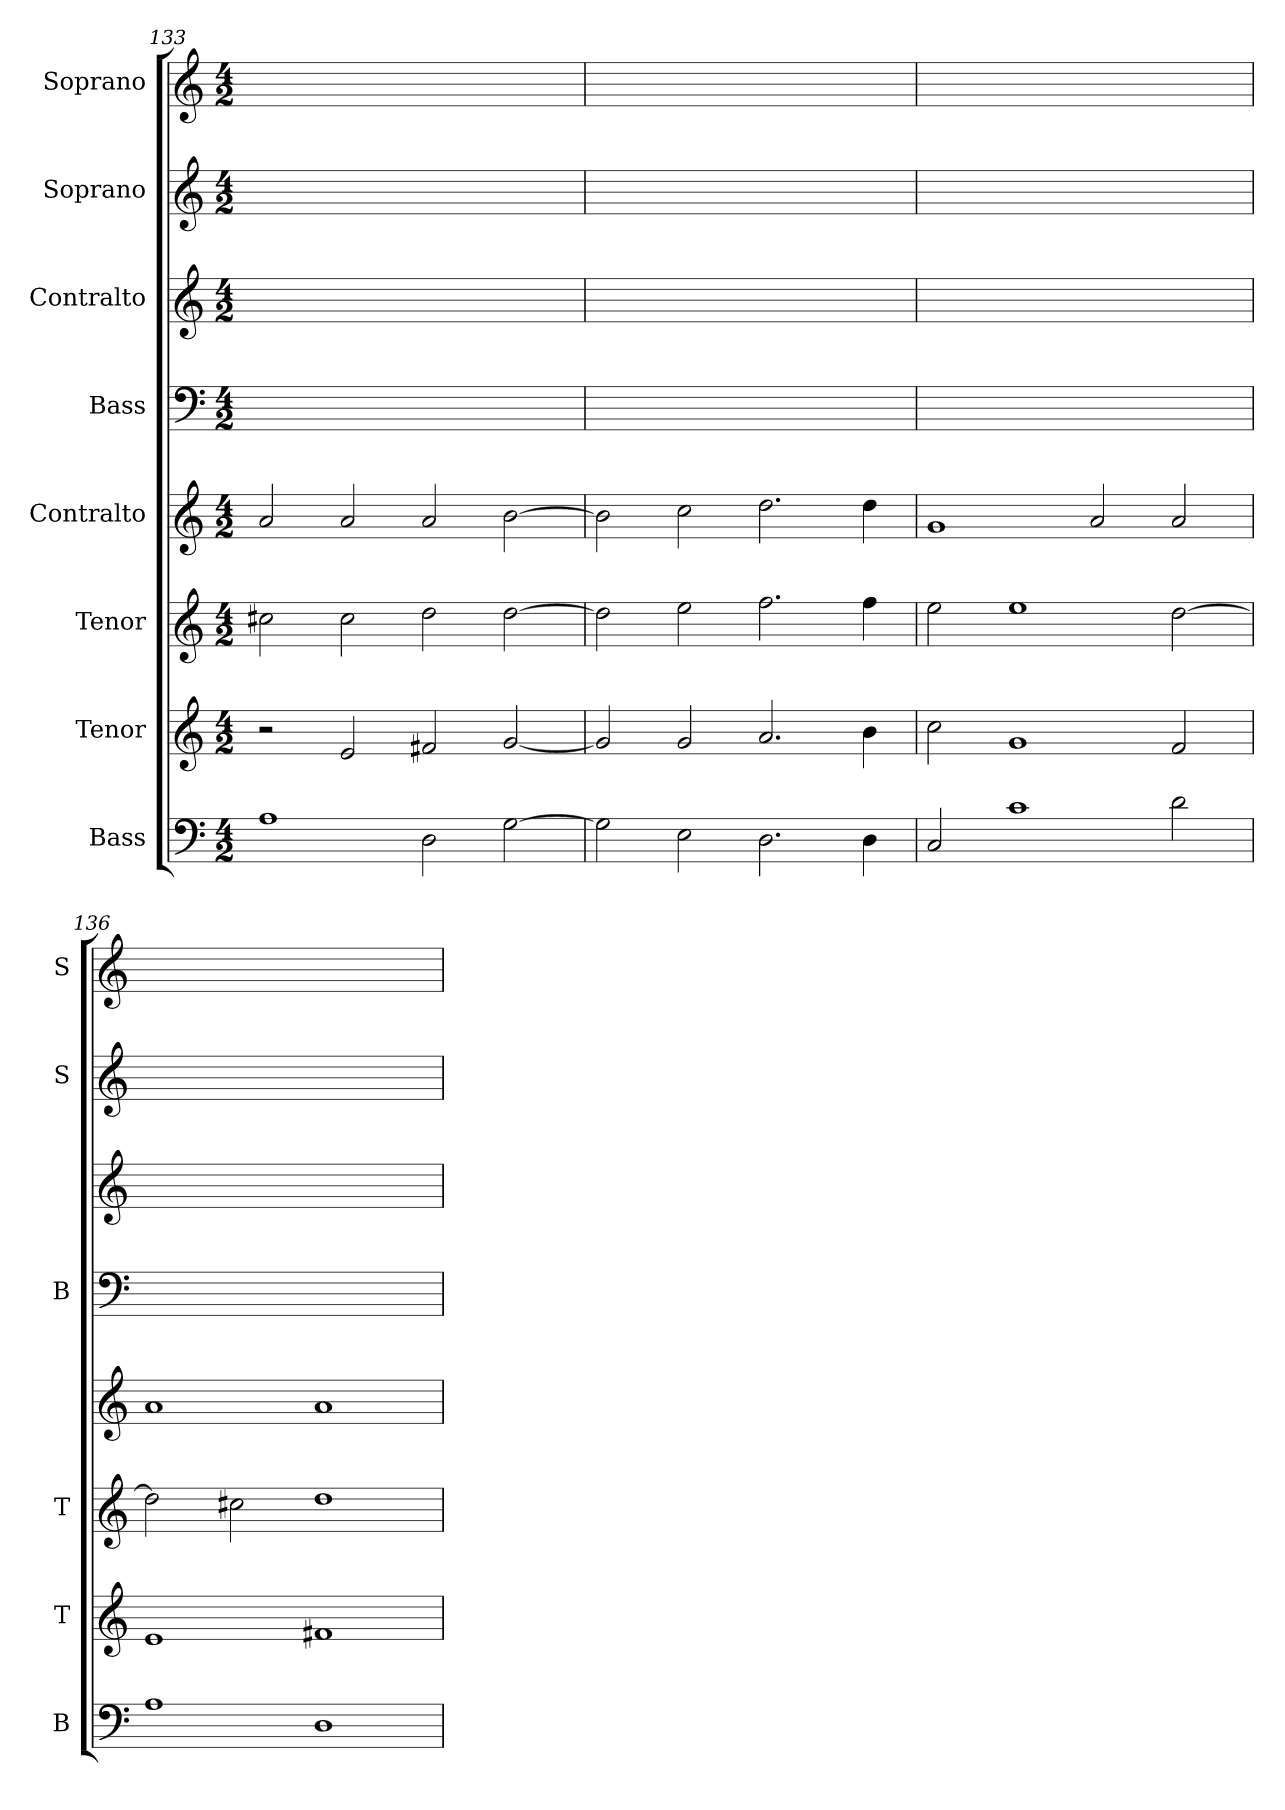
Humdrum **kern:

**kern	**kern	**kern	**kern	**kern	**kern	**kern	**kern
*part8	*part7	*part6	*part5	*part4	*part3	*part2	*part1
*staff8	*staff7	*staff6	*staff5	*staff4	*staff3	*staff2	*staff1
*I"Bass	*I"Tenor	*I"Tenor	*I"Contralto	*I"Bass	*I"Contralto	*I"Soprano	*I"Soprano
*I'B	*I'T	*I'T	*	*I'B	*	*I'S	*I'S
*clefF4	*clefG2	*clefG2	*clefG2	*clefF4	*clefG2	*clefG2	*clefG2
*k[]	*k[]	*k[]	*k[]	*k[]	*k[]	*k[]	*k[]
*G:mix	*G:mix	*G:mix	*G:mix	*G:mix	*G:mix	*G:mix	*G:mix
*M4/2	*M4/2	*M4/2	*M4/2	*M4/2	*M4/2	*M4/2	*M4/2
=133	=133	=133	=133	=133	=133	=133	=133
1A	2r	2cc#X	2a	0ryy	0ryy	0ryy	0ryy
.	2e	2cc#	2a	.	.	.	.
2D	2f#X	2dd	2a	.	.	.	.
[2G	[2g	[2dd	[2b	.	.	.	.
=134	=134	=134	=134	=134	=134	=134	=134
2G]	2g]	2dd]	2b]	0ryy	0ryy	0ryy	0ryy
2E	2g	2ee	2cc	.	.	.	.
2.D	2.a	2.ff	2.dd	.	.	.	.
4D	4b	4ff	4dd	.	.	.	.
=135	=135	=135	=135	=135	=135	=135	=135
2C	2cc	2ee	1g	0ryy	0ryy	0ryy	0ryy
1c	1g	1ee	.	.	.	.	.
.	.	.	2a	.	.	.	.
2d	2f	[2dd	2a	.	.	.	.
=136	=136	=136	=136	=136	=136	=136	=136
1A	1e	2dd]	1a	0ryy	0ryy	0ryy	0ryy
.	.	2cc#X	.	.	.	.	.
1D	1f#X	1dd	1a	.	.	.	.
=	=	=	=	=	=	=	=
*-	*-	*-	*-	*-	*-	*-	*-
